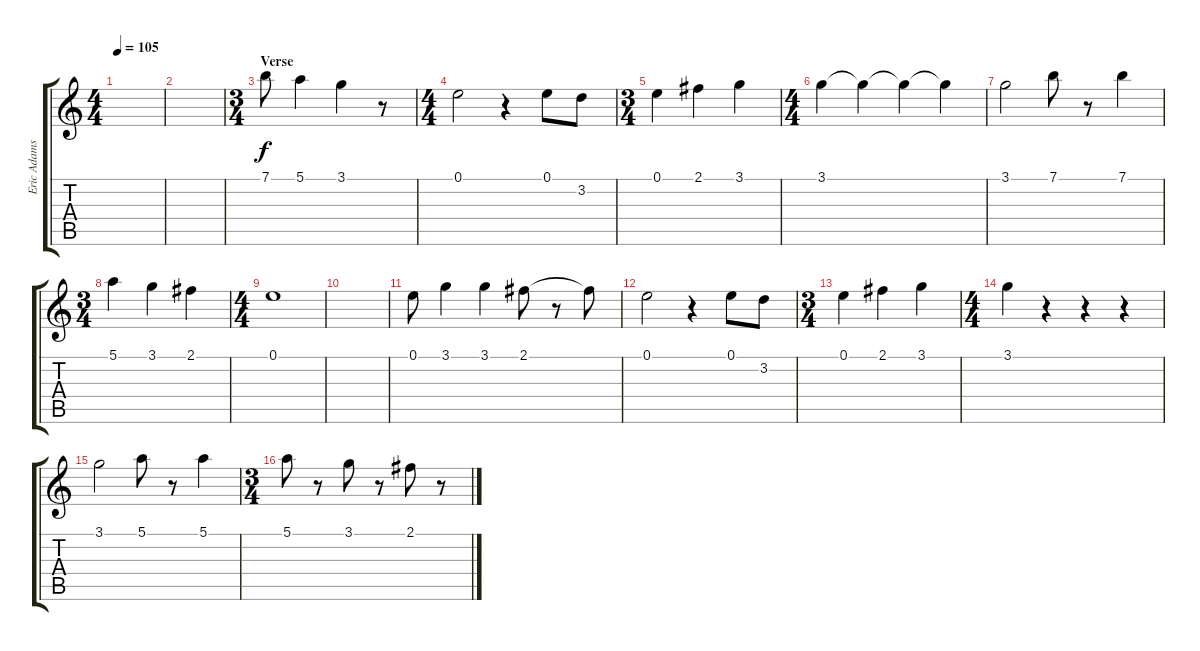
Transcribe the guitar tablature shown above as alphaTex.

\track ("Eric Adams" "Eric Adams") {instrument overdrivenguitar}
\staff {score tabs}
\tuning (E4 B3 G3 D3 A2 E2) {hide}
\ts (4 4)
\tempo 105
\clef g2
\ks c
|
|
\ts (3 4)
\section ("" "Verse")
7.1.8 5.1.4 3.1.4 r.8 |
\ts (4 4)
0.1.2 r.4 0.1.8 3.2.8 |
\ts (3 4)
0.1.4 2.1.4 3.1.4 |
\ts (4 4)
3.1.4 3.1{t}.4 3.1{t}.4 3.1{t}.4 |
3.1.2 7.1.8 r.8 7.1.4 |
\ts (3 4)
5.1.4 3.1.4 2.1.4 |
\ts (4 4)
0.1.1 |
|
0.1.8 3.1.4 3.1.4 2.1.8 r.8 2.1{t}.8 |
0.1.2 r.4 0.1.8 3.2.8 |
\ts (3 4)
0.1.4 2.1.4 3.1.4 |
\ts (4 4)
3.1.4 r.4 r.4 r.4 |
3.1.2 5.1.8 r.8 5.1.4 |
\ts (3 4)
5.1.8 r.8 3.1.8 r.8 2.1.8 r.8
